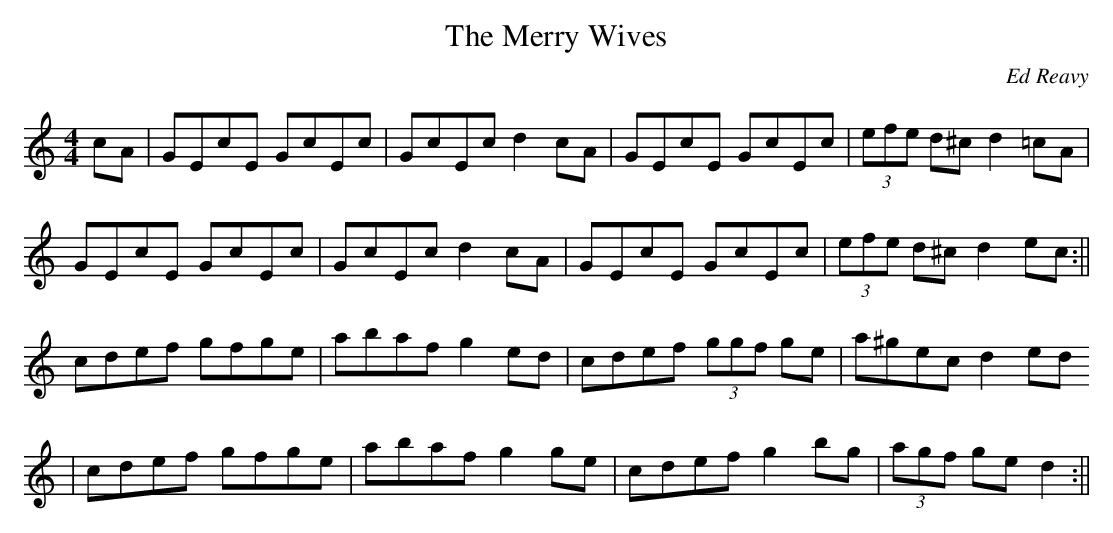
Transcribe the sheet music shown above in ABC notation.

X:1
T:The Merry Wives
C:Ed Reavy
M:4/4
L:1/8
K:C
cA|GEcE GcEc|GcEc d2 cA|GEcE GcEc|(3efe d^c d2 =cA|
GEcE GcEc|GcEc d2 cA|GEcE GcEc|(3efe d^c d2 ec:||
cdef gfge|abaf g2 ed|cdef (3ggf ge|a^gec d2 ed
|cdef gfge|abaf g2 ge|cdef g2 bg|(3agf ge d2:||
